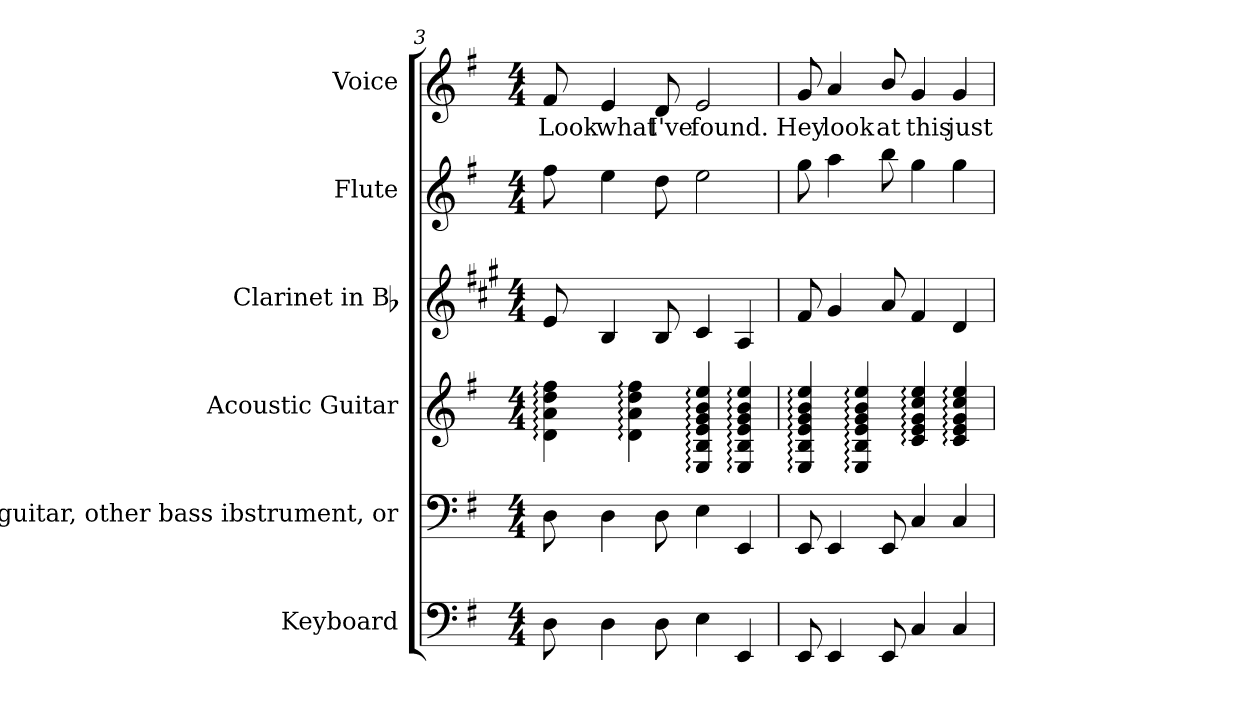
**kern	**kern	**kern	**kern	**kern	**kern	**text
*part6	*part5	*part4	*part3	*part2	*part1	*part1
*staff6	*staff5	*staff4	*staff3	*staff2	*staff1	*staff1
*I"Keyboard	*I"Bass guitar, other bass ibstrument,  or	*I"Acoustic Guitar	*I"Clarinet in Bb	*I"Flute	*I"Voice	*
*I'Kbd.	*I'Bass	*I'A. Gtr.	*I'Cl.	*I'Fl.	*I'Voice	*
*clefF4	*clefF4	*clefG2	*clefG2	*clefG2	*clefG2	*
*	*ITrd7c12	*ITrd7c12	*ITrd1c2	*	*	*
*k[f#]	*k[f#]	*k[f#]	*k[f#]	*k[f#]	*k[f#]	*
*G:	*G:	*G:	*G:	*G:	*G:	*
*M4/4	*M4/4	*M4/4	*M4/4	*M4/4	*M4/4	*
=3	=3	=3	=3	=3	=3	=3
!	!	!	!	!	!	!LO:LY:b:color=#000000
8Di\	8DDi\	4Di\: 4Ai: 4di: 4f#i:	8di/	8ff#i\	8f#i/	Look
!	!	!	!	!	!	!LO:LY:b:color=#000000
4Di\	4DDi\	.	4Ai/	4eei\	4ei/	what
.	.	4Di\: 4Ai: 4di: 4f#i:	.	.	.	.
!	!	!	!	!	!	!LO:LY:b:color=#000000
8Di\	8DDi\	.	8Ai/	8ddi\	8di/	I've
!	!	!	!	!	!	!LO:LY:b:color=#000000
4Ei\	4EEi\	4EEi/: 4BBi: 4Ei: 4Gi: 4Bi: 4ei:	4Bi/	2eei\	2ei/	found.
4EEi/	4EEEi/	4EEi/: 4BBi: 4Ei: 4Gi: 4Bi: 4ei:	4Gi/	.	.	.
=4	=4	=4	=4	=4	=4	=4
!	!	!	!	!	!	!LO:LY:b:color=#000000
8EEi/	8EEEi/	4EEi/: 4BBi: 4Ei: 4Gi: 4Bi: 4ei:	8ei/	8ggi\	8gi/	Hey
!	!	!	!	!	!	!LO:LY:b:color=#000000
4EEi/	4EEEi/	.	4f#i/	4aai\	4ai/	look
.	.	4EEi/: 4BBi: 4Ei: 4Gi: 4Bi: 4ei:	.	.	.	.
!	!	!	!	!	!	!LO:LY:b:color=#000000
8EEi/	8EEEi/	.	8gi/	8bbi\	8bi/	at
!	!	!	!	!	!	!LO:LY:b:color=#000000
4Ci/	4CCi/	4Ci/: 4Ei: 4Gi: 4ci: 4ei:	4ei/	4ggi\	4gi/	this
!	!	!	!	!	!	!LO:LY:b:color=#000000
4Ci/	4CCi/	4Ci/: 4Ei: 4Gi: 4ci: 4ei:	4ci/	4ggi\	4gi/	just
=	=	=	=	=	=	=
*-	*-	*-	*-	*-	*-	*-
